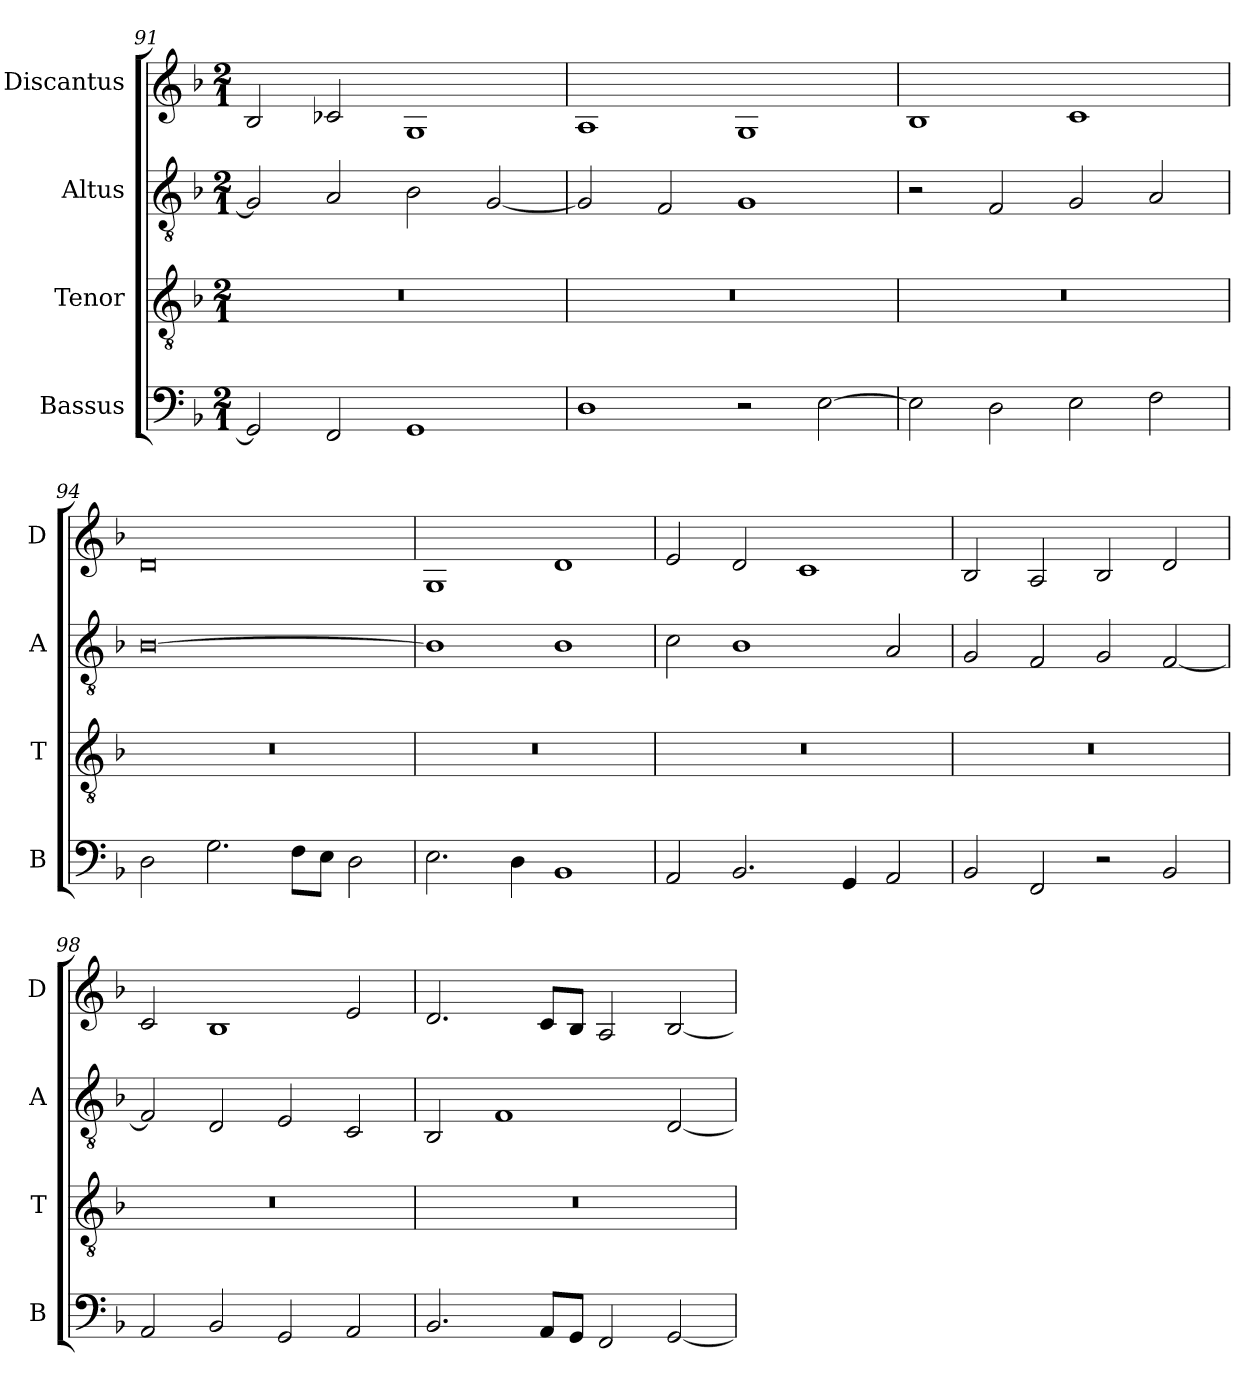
**kern	**kern	**kern	**kern
*part4	*part3	*part2	*part1
*staff4	*staff3	*staff2	*staff1
*I"Bassus	*I"Tenor	*I"Altus	*I"Discantus
*I'B	*I'T	*I'A	*I'D
*clefF4	*clefGv2	*clefGv2	*clefG2
*k[b-]	*k[b-]	*k[b-]	*k[b-]
*M2/1	*M2/1	*M2/1	*M2/1
=91	=91	=91	=91
2GG/]	0r	2G/]	2B-/
2FF/	.	2A/	2c-X/
1GG	.	2B-\	1G
.	.	[2G/	.
=92	=92	=92	=92
1D	0r	2G/]	1A
.	.	2F/	.
2r	.	1G	1G
[2E\	.	.	.
=93	=93	=93	=93
2E\]	0r	2r	1B-
2D\	.	2F/	.
2E\	.	2G/	1c
2F\	.	2A/	.
=94	=94	=94	=94
2D\	0r	[0B-	0d
2.G\	.	.	.
8F\L	.	.	.
8E\J	.	.	.
2D\	.	.	.
=95	=95	=95	=95
2.E\	0r	1B-]	1G
4D\	.	.	.
1BB-	.	1B-	1d
=96	=96	=96	=96
2AA/	0r	2c\	2e/
2.BB-/	.	1B-	2d/
.	.	.	1c
4GG/	.	.	.
2AA/	.	2A/	.
=97	=97	=97	=97
2BB-/	0r	2G/	2B-/
2FF/	.	2F/	2A/
2r	.	2G/	2B-/
2BB-/	.	[2F/	2d/
=98	=98	=98	=98
2AA/	0r	2F/]	2c/
2BB-/	.	2D/	1B-
2GG/	.	2E/	.
2AA/	.	2C/	2e/
=99	=99	=99	=99
2.BB-/	0r	2BB-/	2.d/
.	.	1F	.
8AA/L	.	.	8c/L
8GG/J	.	.	8B-/J
2FF/	.	.	2A/
[2GG/	.	[2D/	[2B-/
=	=	=	=
*-	*-	*-	*-
